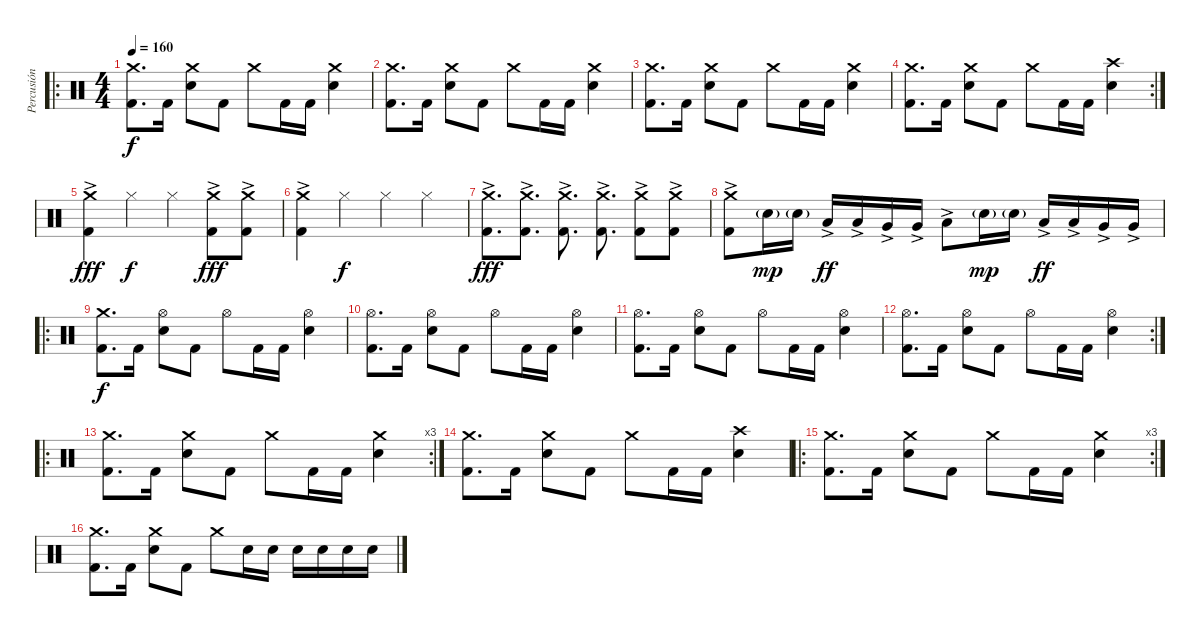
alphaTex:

\track ("Percusión" "Percusión") {instrument percussion}
\staff {score}
\articulation defaults
\ro
\ts (4 4)
\tempo 160
\clef neutral
\ks c
("Crash medium (hit)" "Kick (hit) 2").8{d dy f} "Kick (hit) 2".16 ("Crash medium (hit)" "Electric Snare (hit)").8 "Kick (hit) 2".8 "Crash medium (hit)".8 "Kick (hit) 2".16 "Kick (hit) 2".16 ("Crash medium (hit)" "Electric Snare (hit)").4 |
("Crash medium (hit)" "Kick (hit) 2").8{d} "Kick (hit) 2".16 ("Crash medium (hit)" "Electric Snare (hit)").8 "Kick (hit) 2".8 "Crash medium (hit)".8 "Kick (hit) 2".16 "Kick (hit) 2".16 ("Crash medium (hit)" "Electric Snare (hit)").4 |
("Crash medium (hit)" "Kick (hit) 2").8{d} "Kick (hit) 2".16 ("Crash medium (hit)" "Electric Snare (hit)").8 "Kick (hit) 2".8 "Crash medium (hit)".8 "Kick (hit) 2".16 "Kick (hit) 2".16 ("Crash medium (hit)" "Electric Snare (hit)").4 |
\rc 2
("Crash medium (hit)" "Kick (hit) 2").8{d} "Kick (hit) 2".16 ("Crash medium (hit)" "Electric Snare (hit)").8 "Kick (hit) 2".8 "Crash medium (hit)".8 "Kick (hit) 2".16 "Kick (hit) 2".16 ("Crash high (hit)" "Electric Snare (hit)").4 |
("Crash medium (hit)" "Kick (hit) 2"{ac}).4{dy fff} "Hi-Hat (closed)".4{dy f} "Hi-Hat (closed)".4 ("Crash medium (hit)" "Kick (hit) 2"{ac}).8{dy fff} ("Crash medium (hit)" "Kick (hit) 2"{ac}).8 |
("Crash medium (hit)" "Kick (hit) 2"{ac}).4 "Hi-Hat (closed)".4{dy f} "Hi-Hat (closed)".4 "Hi-Hat (closed)".4 |
("Crash medium (hit)" "Kick (hit) 2"{ac}).8{d dy fff} ("Crash medium (hit)" "Kick (hit) 2"{ac}).8{d} ("Crash medium (hit)" "Kick (hit) 2"{ac}).8{d} ("Crash medium (hit)" "Kick (hit) 2"{ac}).8{d} ("Crash medium (hit)" "Kick (hit) 2"{ac}).8 ("Crash medium (hit)" "Kick (hit) 2"{ac}).8 |
("Crash medium (hit)" "Kick (hit) 2"{ac}).8 "Electric Snare (hit)"{g}.16{dy mp} "Electric Snare (hit)"{g}.16 "Low Tom (hit)"{ac}.16{dy ff} "Low Tom (hit)"{ac}.16 "Very Low Tom (hit)"{ac}.16 "Very Low Tom (hit)"{ac}.16 "Low Floor Tom (hit)"{ac}.8 "Electric Snare (hit)"{g}.16{dy mp} "Electric Snare (hit)"{g}.16 "Low Tom (hit)"{ac}.16{dy ff} "Low Tom (hit)"{ac}.16 "Very Low Tom (hit)"{ac}.16 "Very Low Tom (hit)"{ac}.16 |
\ro
("Crash medium (hit)" "Kick (hit) 2").8{d dy f} "Kick (hit) 2".16 ("Electric Snare (hit)" "Hi-Hat (open)").8 "Kick (hit) 2".8 "Hi-Hat (open)".8 "Kick (hit) 2".16 "Kick (hit) 2".16 ("Electric Snare (hit)" "Hi-Hat (open)").4 |
("Kick (hit) 2" "Hi-Hat (open)").8{d} "Kick (hit) 2".16 ("Electric Snare (hit)" "Hi-Hat (open)").8 "Kick (hit) 2".8 "Hi-Hat (open)".8 "Kick (hit) 2".16 "Kick (hit) 2".16 ("Electric Snare (hit)" "Hi-Hat (open)").4 |
("Kick (hit) 2" "Hi-Hat (open)").8{d} "Kick (hit) 2".16 ("Electric Snare (hit)" "Hi-Hat (open)").8 "Kick (hit) 2".8 "Hi-Hat (open)".8 "Kick (hit) 2".16 "Kick (hit) 2".16 ("Electric Snare (hit)" "Hi-Hat (open)").4 |
\rc 2
("Kick (hit) 2" "Hi-Hat (open)").8{d} "Kick (hit) 2".16 ("Electric Snare (hit)" "Hi-Hat (open)").8 "Kick (hit) 2".8 "Hi-Hat (open)".8 "Kick (hit) 2".16 "Kick (hit) 2".16 ("Electric Snare (hit)" "Hi-Hat (open)").4 |
\ro
\rc 3
("Crash medium (hit)" "Kick (hit) 2").8{d} "Kick (hit) 2".16 ("Crash medium (hit)" "Electric Snare (hit)").8 "Kick (hit) 2".8 "Crash medium (hit)".8 "Kick (hit) 2".16 "Kick (hit) 2".16 ("Crash medium (hit)" "Electric Snare (hit)").4 |
("Crash medium (hit)" "Kick (hit) 2").8{d} "Kick (hit) 2".16 ("Crash medium (hit)" "Electric Snare (hit)").8 "Kick (hit) 2".8 "Crash medium (hit)".8 "Kick (hit) 2".16 "Kick (hit) 2".16 ("Crash high (hit)" "Electric Snare (hit)").4 |
\ro
\rc 3
("Crash medium (hit)" "Kick (hit) 2").8{d} "Kick (hit) 2".16 ("Crash medium (hit)" "Electric Snare (hit)").8 "Kick (hit) 2".8 "Crash medium (hit)".8 "Kick (hit) 2".16 "Kick (hit) 2".16 ("Crash medium (hit)" "Electric Snare (hit)").4 |
("Crash medium (hit)" "Kick (hit) 2").8{d} "Kick (hit) 2".16 ("Crash medium (hit)" "Electric Snare (hit)").8 "Kick (hit) 2".8 "Crash medium (hit)".8 "Electric Snare (hit)".16 "Electric Snare (hit)".16 "Electric Snare (hit)".16 "Electric Snare (hit)".16 "Electric Snare (hit)".16 "Electric Snare (hit)".16
